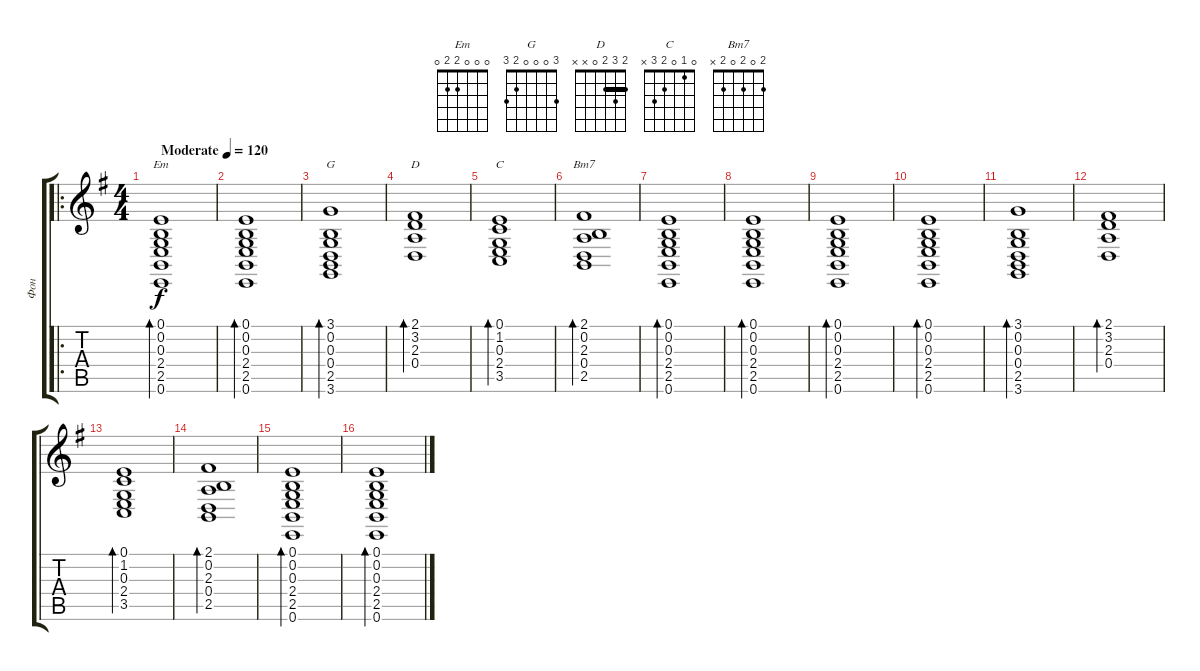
\track ("Фон" "Фон") {instrument tremolostrings}
\staff {score tabs}
\tuning (E4 B3 G3 D3 A2 E2) {hide}
\chord ("Em" 0 0 0 2 2 0)
\chord ("G" 3 0 0 0 2 3)
\chord ("D" 2 3 2 0 x x) {barre 2}
\chord ("C" 0 1 0 2 3 x)
\chord ("Bm7" 2 0 2 0 2 x)
\ro
\ts (4 4)
\tempo (120 "Moderate")
\clef g2
\ks g
(0.1 0.2 0.3 2.4 2.5 0.6).1{bd 120 ch "Em" dy f instrument tremolostrings} |
(0.1 0.2 0.3 2.4 2.5 0.6).1{bd 120} |
(3.1 0.2 0.3 0.4 2.5 3.6).1{bd 120 ch "G"} |
(2.1 3.2 2.3 0.4).1{bd 120 ch "D"} |
(0.1 1.2 0.3 2.4 3.5).1{bd 120 ch "C"} |
(2.1 0.2 2.3 0.4 2.5).1{bd 120 ch "Bm7"} |
(0.1 0.2 0.3 2.4 2.5 0.6).1{bd 120} |
(0.1 0.2 0.3 2.4 2.5 0.6).1{bd 120} |
(0.1 0.2 0.3 2.4 2.5 0.6).1{bd 120} |
(0.1 0.2 0.3 2.4 2.5 0.6).1{bd 120} |
(3.1 0.2 0.3 0.4 2.5 3.6).1{bd 120} |
(2.1 3.2 2.3 0.4).1{bd 120} |
(0.1 1.2 0.3 2.4 3.5).1{bd 120} |
(2.1 0.2 2.3 0.4 2.5).1{bd 120} |
(0.1 0.2 0.3 2.4 2.5 0.6).1{bd 120} |
(0.1 0.2 0.3 2.4 2.5 0.6).1{bd 120}
